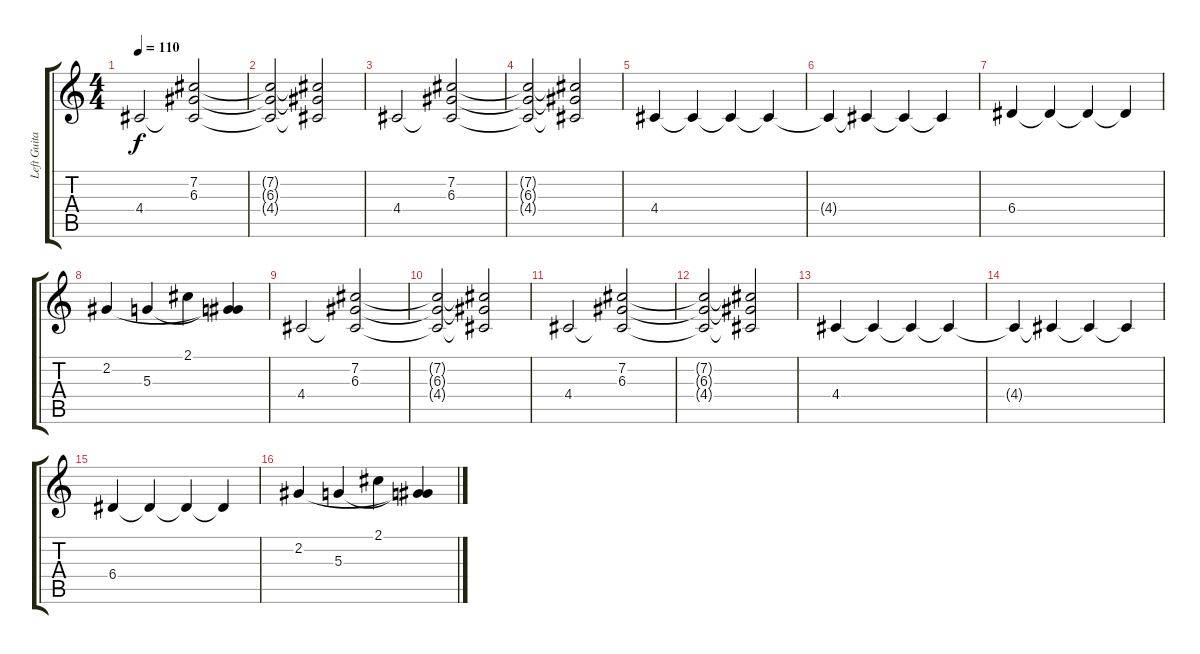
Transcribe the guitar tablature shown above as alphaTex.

\track ("Left Guitar" "Left Guita") {instrument distortionguitar}
\staff {score tabs}
\tuning (B3 Gb3 D3 A2 E2 B1) {hide}
\ts (4 4)
\tempo 110
\clef g2
\ks c
4.4.2{dy f} (7.2 6.3 4.4{t}).2 |
(7.2{t} 6.3{t} 4.4{t}).2 (7.2{t} 6.3{t} 4.4{t}).2 |
4.4.2 (7.2 6.3 4.4{t}).2 |
(7.2{t} 6.3{t} 4.4{t}).2 (7.2{t} 6.3{t} 4.4{t}).2 |
4.4.4 4.4{t}.4 4.4{t}.4 4.4{t}.4 |
4.4{t}.4 4.4{t}.4 4.4{t}.4 4.4{t}.4 |
6.4.4 6.4{t}.4 6.4{t}.4 6.4{t}.4 |
2.2.4 5.3.4 2.1.4 (2.2{t} 5.3{t}).4 |
4.4.2 (7.2 6.3 4.4{t}).2 |
(7.2{t} 6.3{t} 4.4{t}).2 (7.2{t} 6.3{t} 4.4{t}).2 |
4.4.2 (7.2 6.3 4.4{t}).2 |
(7.2{t} 6.3{t} 4.4{t}).2 (7.2{t} 6.3{t} 4.4{t}).2 |
4.4.4 4.4{t}.4 4.4{t}.4 4.4{t}.4 |
4.4{t}.4 4.4{t}.4 4.4{t}.4 4.4{t}.4 |
6.4.4 6.4{t}.4 6.4{t}.4 6.4{t}.4 |
2.2.4 5.3.4 2.1.4 (2.2{t} 5.3{t}).4
